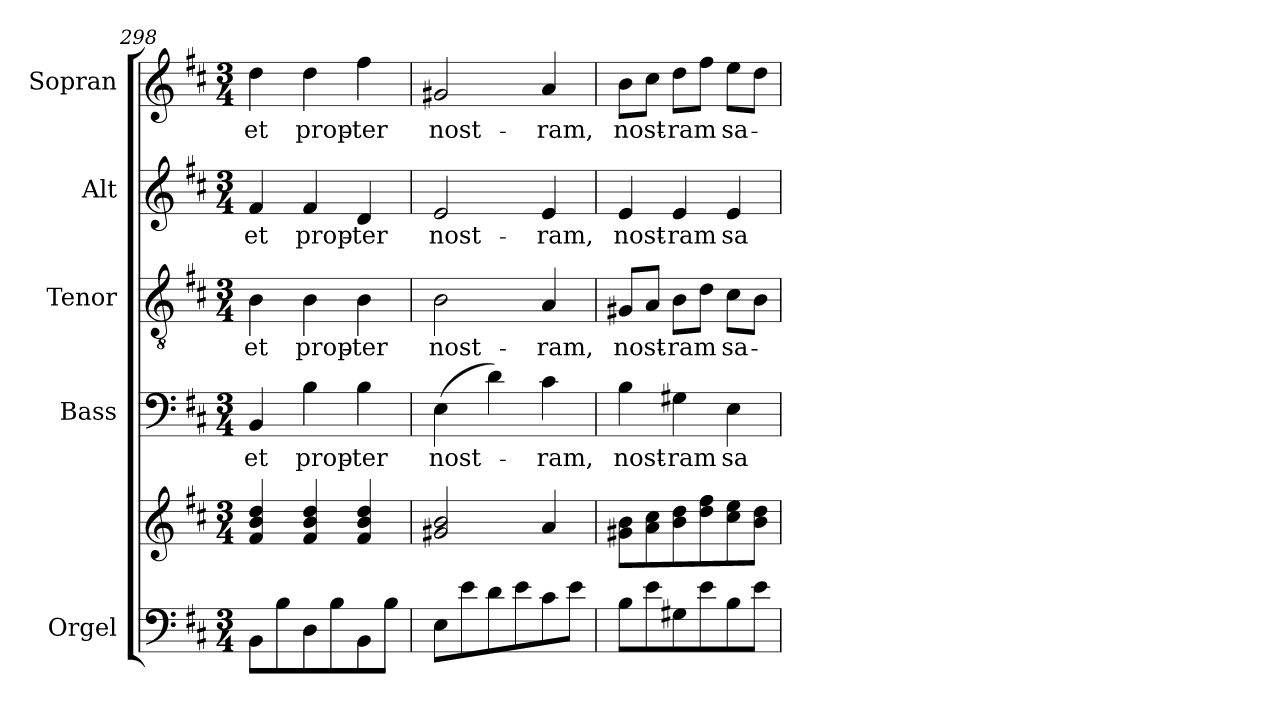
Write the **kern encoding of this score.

**kern	**kern	**kern	**text	**kern	**text	**kern	**text	**kern	**text
*part5	*part5	*part4	*part4	*part3	*part3	*part2	*part2	*part1	*part1
*staff6	*staff5	*staff4	*staff4	*staff3	*staff3	*staff2	*staff2	*staff1	*staff1
*I"Orgel	*	*I"Bass	*	*I"Tenor	*	*I"Alt	*	*I"Sopran	*
*I'Org.	*	*I'B.	*	*I'T.	*	*I'A.	*	*I'S.	*
*clefF4	*clefG2	*clefF4	*	*clefGv2	*	*clefG2	*	*clefG2	*
*k[f#c#]	*k[f#c#]	*k[f#c#]	*	*k[f#c#]	*	*k[f#c#]	*	*k[f#c#]	*
*D:	*D:	*D:	*	*D:	*	*D:	*	*D:	*
*M3/4	*M3/4	*M3/4	*	*M3/4	*	*M3/4	*	*M3/4	*
=298	=298	=298	=298	=298	=298	=298	=298	=298	=298
!	!	!	!LO:LY:b	!	!LO:LY:b	!	!LO:LY:b	!	!LO:LY:b
8BB\L	4f#/ 4b/ 4dd/	4BB/	et	4B\	et	4f#/	et	4dd\	et
8B\	.	.	.	.	.	.	.	.	.
!	!	!	!LO:LY:b	!	!LO:LY:b	!	!LO:LY:b	!	!LO:LY:b
8D\	4f#/ 4b/ 4dd/	4B\	prop-	4B\	prop-	4f#/	prop-	4dd\	prop-
8B\	.	.	.	.	.	.	.	.	.
!	!	!	!LO:LY:b	!	!LO:LY:b	!	!LO:LY:b	!	!LO:LY:b
8BB\	4f#/ 4b/ 4dd/	4B\	-ter	4B\	-ter	4d/	-ter	4ff#\	-ter
8B\J	.	.	.	.	.	.	.	.	.
=299	=299	=299	=299	=299	=299	=299	=299	=299	=299
!	!	!	!LO:LY:b	!	!LO:LY:b	!	!LO:LY:b	!	!LO:LY:b
8E\L	2g#X/ 2b/	(>4E\	nost-	2B\	nost-	2e/	nost-	2g#X/	nost-
8e\	.	.	.	.	.	.	.	.	.
8d\	.	4d\)	.	.	.	.	.	.	.
8e\	.	.	.	.	.	.	.	.	.
!	!	!	!LO:LY:b	!	!LO:LY:b	!	!LO:LY:b	!	!LO:LY:b
8c#\	4a/	4c#\	-ram,	4A/	-ram,	4e/	-ram,	4a/	-ram,
8e\J	.	.	.	.	.	.	.	.	.
=300	=300	=300	=300	=300	=300	=300	=300	=300	=300
!	!	!	!LO:LY:b	!	!LO:LY:b	!	!LO:LY:b	!	!LO:LY:b
8B\L	8g#X\ 8b\L	4B\	nost-	8G#X/L	nost-	4e/	nost-	8b\L	nost-
8e\	8a\ 8cc#\	.	.	8A/J	.	.	.	8cc#\J	.
!	!	!	!LO:LY:b	!	!LO:LY:b	!	!LO:LY:b	!	!LO:LY:b
8G#X\	8b\ 8dd\	4G#X\	-ram	8B\L	-ram	4e/	-ram	8dd\L	-ram
8e\	8dd\ 8ff#\	.	.	8d\J	.	.	.	8ff#\J	.
!	!	!	!LO:LY:b	!	!LO:LY:b	!	!LO:LY:b	!	!LO:LY:b
8B\	8cc#\ 8ee\	4E\	sa-	8c#\L	sa-	4e/	sa-	8ee\L	sa-
8e\J	8b\ 8dd\J	.	.	8B\J	.	.	.	8dd\J	.
=	=	=	=	=	=	=	=	=	=
*-	*-	*-	*-	*-	*-	*-	*-	*-	*-
